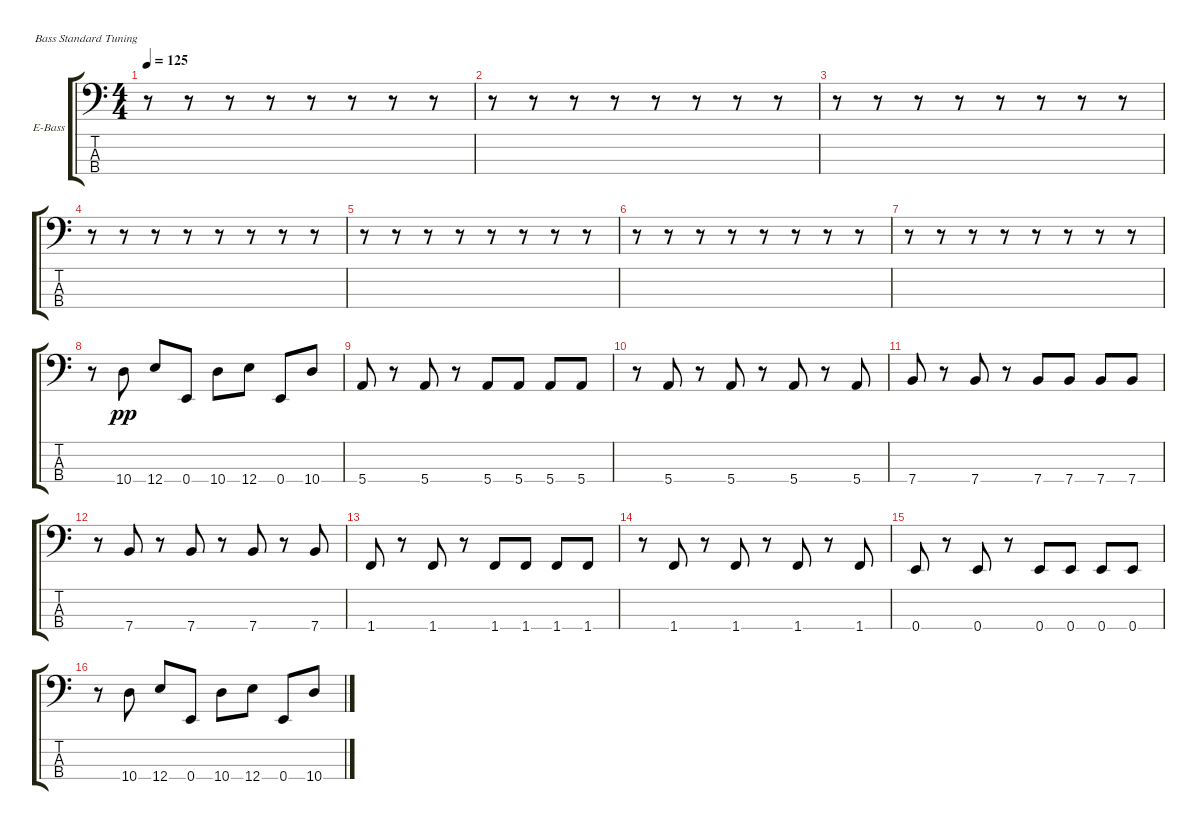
\defaultSystemsLayout 4
\bracketExtendMode groupsimilarinstruments
\firstSystemTrackNameOrientation horizontal
\otherSystemsTrackNameOrientation horizontal
\track ("Bass" "E-Bass") {instrument electricbassfinger}
\staff {score tabs}
\tuning (G2 D2 A1 E1)
\ts (4 4)
\tempo 125
\clef f4
\ks c
r.8{dy mp} r.8 r.8 r.8 r.8 r.8 r.8 r.8 |
r.8 r.8 r.8 r.8 r.8 r.8 r.8 r.8 |
r.8 r.8 r.8 r.8 r.8 r.8 r.8 r.8 |
r.8 r.8 r.8 r.8 r.8 r.8 r.8 r.8 |
r.8 r.8 r.8 r.8 r.8 r.8 r.8 r.8 |
r.8 r.8 r.8 r.8 r.8 r.8 r.8 r.8 |
r.8 r.8 r.8 r.8 r.8 r.8 r.8 r.8 |
r.8 10.4.8{dy pp} 12.4.8 0.4.8 10.4.8 12.4.8 0.4.8 10.4.8 |
5.4.8 r.8 5.4.8 r.8 5.4.8 5.4.8 5.4.8 5.4.8 |
r.8 5.4.8 r.8 5.4.8 r.8 5.4.8 r.8 5.4.8 |
7.4.8 r.8 7.4.8 r.8 7.4.8 7.4.8 7.4.8 7.4.8 |
r.8 7.4.8 r.8 7.4.8 r.8 7.4.8 r.8 7.4.8 |
1.4.8 r.8 1.4.8 r.8 1.4.8 1.4.8 1.4.8 1.4.8 |
r.8 1.4.8 r.8 1.4.8 r.8 1.4.8 r.8 1.4.8 |
0.4.8 r.8 0.4.8 r.8 0.4.8 0.4.8 0.4.8 0.4.8 |
r.8 10.4.8 12.4.8 0.4.8 10.4.8 12.4.8 0.4.8 10.4.8
